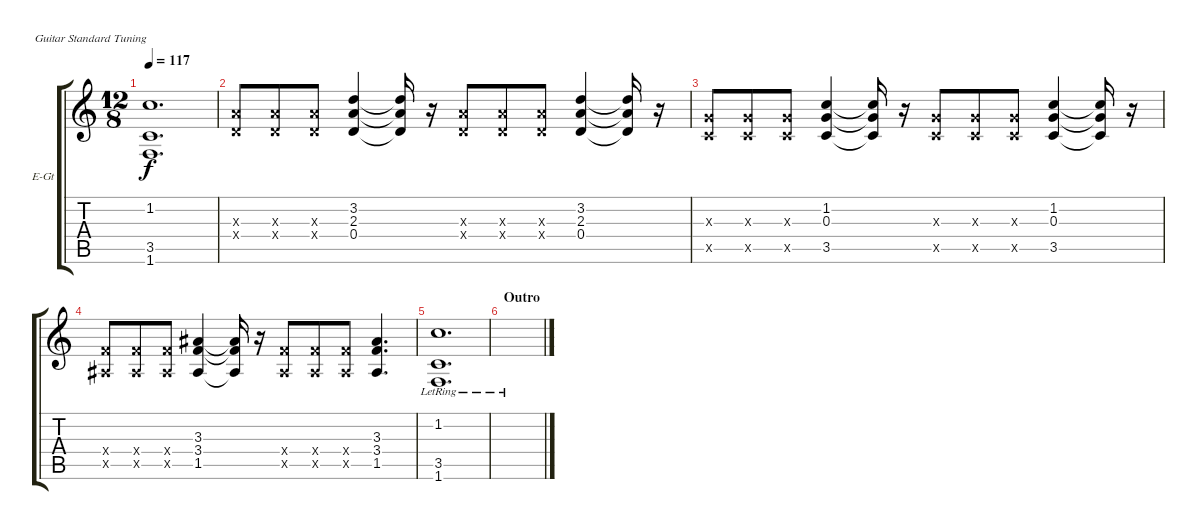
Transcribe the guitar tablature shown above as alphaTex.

\defaultSystemsLayout 4
\bracketExtendMode groupsimilarinstruments
\firstSystemTrackNameOrientation horizontal
\otherSystemsTrackNameOrientation horizontal
\track ("Electric Guitar" "E-Gt") {instrument distortionguitar}
\staff {score tabs}
\tuning (E4 B3 G3 D3 A2 E2)
\ts (12 8)
\tempo 117
\clef g2
\scale
0.333333
\ks c
(1.2 3.5 1.6).1{d dy f} |
\scale
0.333333 (2.3{x} 0.4{x}).8 (2.3{x} 0.4{x}).8 (2.3{x} 0.4{x}).8 (3.2 2.3 0.4).4 (3.2{t} 2.3{t} 0.4{t}).16 r.16 (2.3{x} 0.4{x}).8 (2.3{x} 0.4{x}).8 (2.3{x} 0.4{x}).8 (3.2 2.3 0.4).4 (3.2{t} 2.3{t} 0.4{t}).16 r.16 |
\scale
0.333333 (0.3{x} 3.5{x}).8 (0.3{x} 3.5{x}).8 (0.3{x} 3.5{x}).8 (1.2 0.3 3.5).4 (1.2{t} 0.3{t} 3.5{t}).16 r.16 (0.3{x} 3.5{x}).8 (0.3{x} 3.5{x}).8 (0.3{x} 3.5{x}).8 (1.2 0.3 3.5).4 (1.2{t} 0.3{t} 3.5{t}).16 r.16 |
\scale
0.333333 (3.4{x} 1.5{x}).8 (3.4{x} 1.5{x}).8 (3.4{x} 1.5{x}).8 (3.3 3.4 1.5).4 (3.3{t} 3.4{t} 1.5{t}).16 r.16 (3.4{x} 1.5{x}).8 (3.4{x} 1.5{x}).8 (3.4{x} 1.5{x}).8 (3.3 3.4 1.5).4{d} |
\scale
0.333333 (1.2{lr} 3.5{lr} 1.6).1{d} |
\section ("" "Outro")
\scale
0.333333 |
\scale
0.333333 |
\scale
0.333333 |
\scale
0.333333 |
\scale
0.333333 |
\scale
0.333333 |
\scale
0.333333 |
\scale
0.333333 |
\scale
0.333333 |
\scale
0.333333 |
\scale
0.333333
